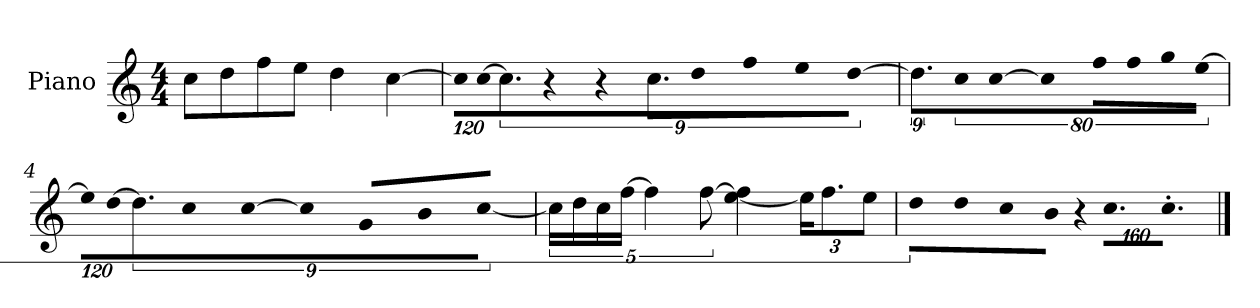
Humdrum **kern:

**kern
*part1
*staff1
*I"Piano
*I'P-no
*clefG2
*k[]
*M4/4
*MM90
=1
8cc\L
8dd\
8ff\
8ee\J
4dd\
[4cc\
=2
!LO:N:vis=16
1920%107cc\LL]
!LO:N:vis=16
[1920%107cc\J
9.cc\J]
!LO:N:vis=16
1920%107r
!LO:N:vis=16
1920%107r
9.cc\L
!LO:N:vis=8
640%71dd\
!LO:N:vis=8
640%71ff\
!LO:N:vis=8
640%71ee\
!LO:N:vis=8
[640%71dd\J
=3
9.dd\L]
!LO:N:vis=8
640%71cc\
!LO:N:vis=16
[1920%107cc\Jk
!LO:N:vis=4
1920%427cc\]
!LO:N:vis=8
640%71ff\L
!LO:N:vis=8
640%71ff\
!LO:N:vis=8
640%71gg\
!LO:N:vis=8
[640%71ee\J
=4
!LO:N:vis=16
1920%107ee\LL]
!LO:N:vis=16
[1920%107dd\J
9.dd\]
!LO:N:vis=8
640%71cc\
!LO:N:vis=16
[1920%107cc\Jk
!LO:N:vis=4
1920%427cc\]
!LO:N:vis=8
640%71g/L
!LO:N:vis=8
640%71b/
!LO:N:vis=8
[640%71cc/J
!!LO:LB:g=z
=5
20cc\LL]
20dd\
20cc\
[20ff\JJ
5ff\]
[10ff\
[4ee\ 4ff\]
*Xbrackettup
24ee\KL]
12.ff\
12ee\J
=6
*brackettup
!LO:N:vis=8
960%137dd\L
!LO:N:vis=8
960%137dd\
!LO:N:vis=8
960%137cc\
!LO:N:vis=16
1920%137b\Jk
!LO:N:vis=16
1920%137r
!LO:N:vis=8.
640%137cc\L
!LO:N:vis=8.
640%137cc'\J
==
*-
